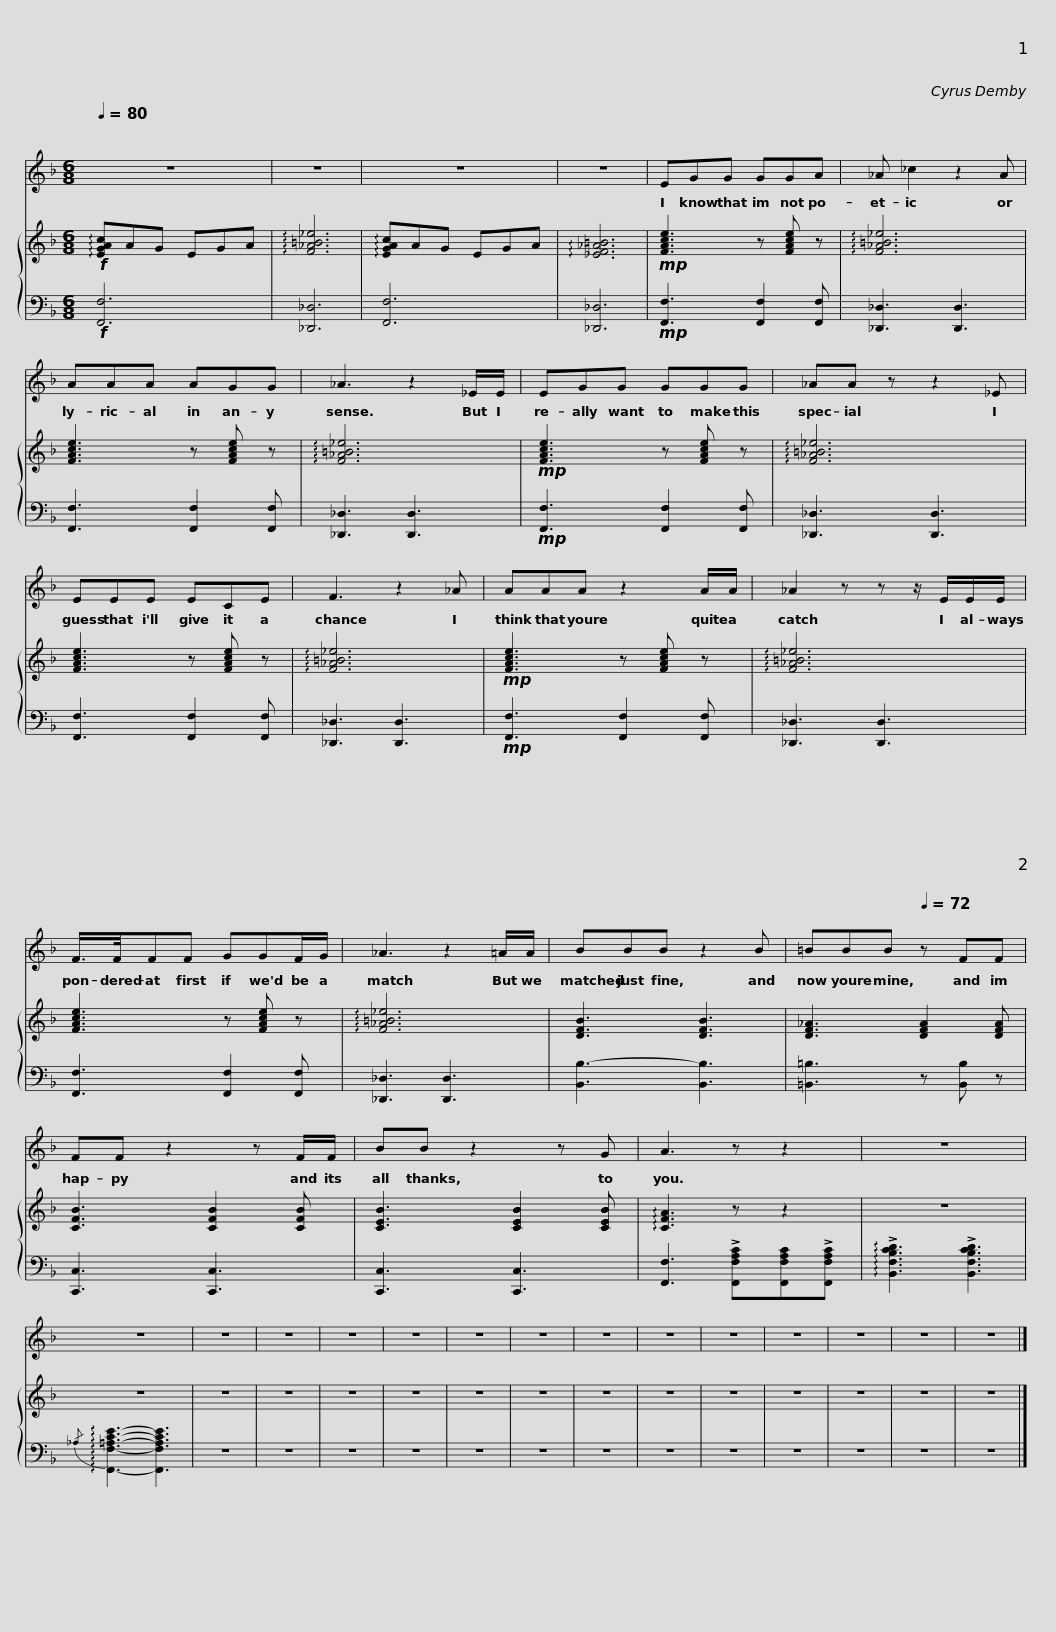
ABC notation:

X:1
%%score 1 { 2 | 3 }
L:1/8
Q:1/4=80
M:6/8
I:linebreak $
K:F
V:1 treble
V:2 treble
V:3 bass
V:1
 z6 | z6 | z6 | z6 | EGG GGA | %5
 _A _c2 z2 A |$ AAA AGG | _A3 z2 _E/E/ | EGG GGG | _AA z z2 _E |$ %10
 EEE ECE | F3 z2 _A | AAA z2 A/A/ | _A2 z z z/ E/E/E/ |$ F/>F/FF GGF/G/ | %15
 _A3 z2 =A/A/ | BBB z2 B | =BBB[Q:1/4=120][Q:1/4=72] z FF |$ FF z2 z F/F/ | BB z2 z G | %20
 A3 z z2 | z6 | z6 | z6 | z6 | %25
 z6 |$ z6 | z6 | z6 | z6 | %30
 z6 | z6 | z6 | z6 | z6 | %35
 z6 |] %36
V:2
!f! !arpeggio![EGAc]AG EGA | !arpeggio![F_A=B_e]6 | !arpeggio![EGAc]AG EGA | !arpeggio![_EF_A=B]6 |!mp! [FAce]3 z [FAce] z | %5
 !arpeggio![F_A=B_e]6 |$ [FAce]3 z [FAce] z | !arpeggio![F_A=B_e]6 |!mp! [FAce]3 z [FAce] z | !arpeggio![F_A=B_e]6 |$ %10
 [FAce]3 z [FAce] z | !arpeggio![F_A=B_e]6 |!mp! [FAce]3 z [FAce] z | !arpeggio![F_A=B_e]6 |$ [FAce]3 z [FAce] z | %15
 !arpeggio![F_A=B_e]6 | [DFB]3 [DFB]3 | [DF_A]3 [DFA]2 [DFA] |$ [CFB]3 [CFB]2 [CFB] | [CEB]3 [CEB]2 [CEB] | %20
 !arpeggio![CFA]3 z z2 | z6 | z6 | z6 | z6 | %25
 z6 |$ z6 | z6 | z6 | z6 | %30
 z6 | z6 | z6 | z6 | z6 | %35
 z6 |] %36
V:3
!f! [F,,F,]6 | [_D,,_D,]6 | [F,,F,]6 | [_D,,_D,]6 |!mp! [F,,F,]3 [F,,F,]2 [F,,F,] | %5
 [_D,,_D,]3 [D,,D,]3 |$ [F,,F,]3 [F,,F,]2 [F,,F,] | [_D,,_D,]3 [D,,D,]3 |!mp! [F,,F,]3 [F,,F,]2 [F,,F,] | [_D,,_D,]3 [D,,D,]3 |$ %10
 [F,,F,]3 [F,,F,]2 [F,,F,] | [_D,,_D,]3 [D,,D,]3 |!mp! [F,,F,]3 [F,,F,]2 [F,,F,] | [_D,,_D,]3 [D,,D,]3 |$ [F,,F,]3 [F,,F,]2 [F,,F,] | %15
 [_D,,_D,]3 [D,,D,]3 | [B,,B,-]3 [B,,B,]3 | [=B,,=B,]3 z [B,,B,] z |$ [C,,C,]3 [C,,C,]3 | [C,,C,]3 [C,,C,]3 | %20
 [F,,F,]3 !>![F,,F,A,C][F,,F,A,C]!>![F,,F,A,C] | !arpeggio!!>![B,,F,B,CD]3 !>![B,,F,B,CD]3 |{/_A,} !arpeggio![F,,F,=A,CE]3- [F,,F,A,CE]3 | z6 | z6 | %25
 z6 |$ z6 | z6 | z6 | z6 | %30
 z6 | z6 | z6 | z6 | z6 | %35
 z6 |] %36
